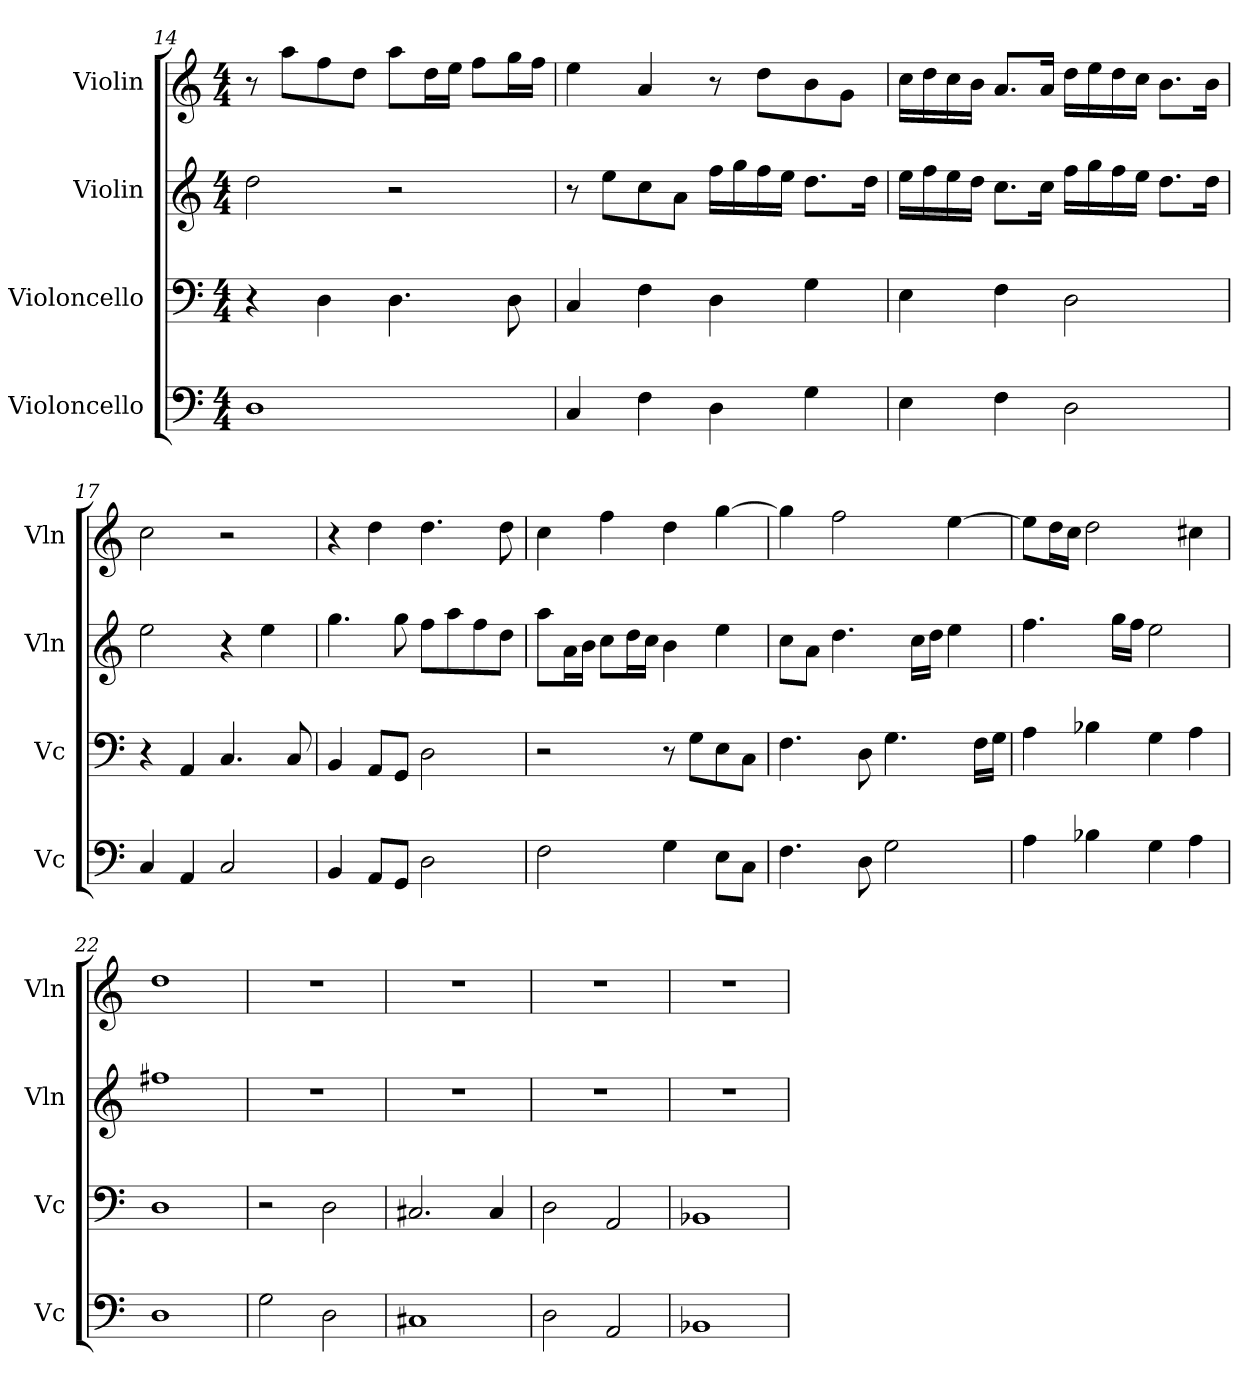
**kern	**kern	**kern	**kern
*part4	*part3	*part2	*part1
*staff4	*staff3	*staff2	*staff1
*I"Violoncello	*I"Violoncello	*I"Violin	*I"Violin
*I'Vc	*I'Vc	*I'Vln	*I'Vln
*clefF4	*clefF4	*clefG2	*clefG2
*k[]	*k[]	*k[]	*k[]
*M4/4	*M4/4	*M4/4	*M4/4
=14	=14	=14	=14
1D	4r	2dd\	8r
.	.	.	8aa\L
.	4D\	.	8ff\
.	.	.	8dd\J
.	4.D\	2r	8aa\L
.	.	.	16dd\L
.	.	.	16ee\JJ
.	.	.	8ff\L
.	8D\	.	16gg\L
.	.	.	16ff\JJ
=15	=15	=15	=15
4C/	4C/	8r	4ee\
.	.	8ee\L	.
4F\	4F\	8cc\	4a/
.	.	8a\J	.
4D\	4D\	16ff\LL	8r
.	.	16gg\	.
.	.	16ff\	8dd\L
.	.	16ee\JJ	.
4G\	4G\	8.dd\L	8b\
.	.	.	8g\J
.	.	16dd\Jk	.
=16	=16	=16	=16
4E\	4E\	16ee\LL	16cc\LL
.	.	16ff\	16dd\
.	.	16ee\	16cc\
.	.	16dd\JJ	16b\JJ
4F\	4F\	8.cc\L	8.a/L
.	.	16cc\Jk	16a/Jk
2D\	2D\	16ff\LL	16dd\LL
.	.	16gg\	16ee\
.	.	16ff\	16dd\
.	.	16ee\JJ	16cc\JJ
.	.	8.dd\L	8.b\L
.	.	16dd\Jk	16b\Jk
=17	=17	=17	=17
4C/	4r	2ee\	2cc\
4AA/	4AA/	.	.
2C/	4.C/	4r	2r
.	.	4ee\	.
.	8C/	.	.
=18	=18	=18	=18
4BB/	4BB/	4.gg\	4r
8AA/L	8AA/L	.	4dd\
8GG/J	8GG/J	8gg\	.
2D\	2D\	8ff\L	4.dd\
.	.	8aa\	.
.	.	8ff\	.
.	.	8dd\J	8dd\
=19	=19	=19	=19
2F\	2r	8aa\L	4cc\
.	.	16a\L	.
.	.	16b\JJ	.
.	.	8cc\L	4ff\
.	.	16dd\L	.
.	.	16cc\JJ	.
4G\	8r	4b\	4dd\
.	8G\L	.	.
8E\L	8E\	4ee\	[4gg\
8C\J	8C\J	.	.
=20	=20	=20	=20
4.F\	4.F\	8cc\L	4gg\]
.	.	8a\J	.
.	.	4.dd\	2ff\
8D\	8D\	.	.
2G\	4.G\	.	.
.	.	16cc\LL	.
.	.	16dd\JJ	.
.	.	4ee\	[4ee\
.	16F\LL	.	.
.	16G\JJ	.	.
=21	=21	=21	=21
4A\	4A\	4.ff\	8ee\L]
.	.	.	16dd\L
.	.	.	16cc\JJ
4B-X\	4B-X\	.	2dd\
.	.	16gg\LL	.
.	.	16ff\JJ	.
4G\	4G\	2ee\	.
4A\	4A\	.	4cc#X\
=22	=22	=22	=22
1D	1D	1ff#X	1dd
=23	=23	=23	=23
2G\	2r	1r	1r
2D\	2D\	.	.
=24	=24	=24	=24
1C#X	2.C#X/	1r	1r
.	4C#/	.	.
=25	=25	=25	=25
2D\	2D\	1r	1r
2AA/	2AA/	.	.
=26	=26	=26	=26
1BB-X	1BB-X	1r	1r
=	=	=	=
*-	*-	*-	*-
